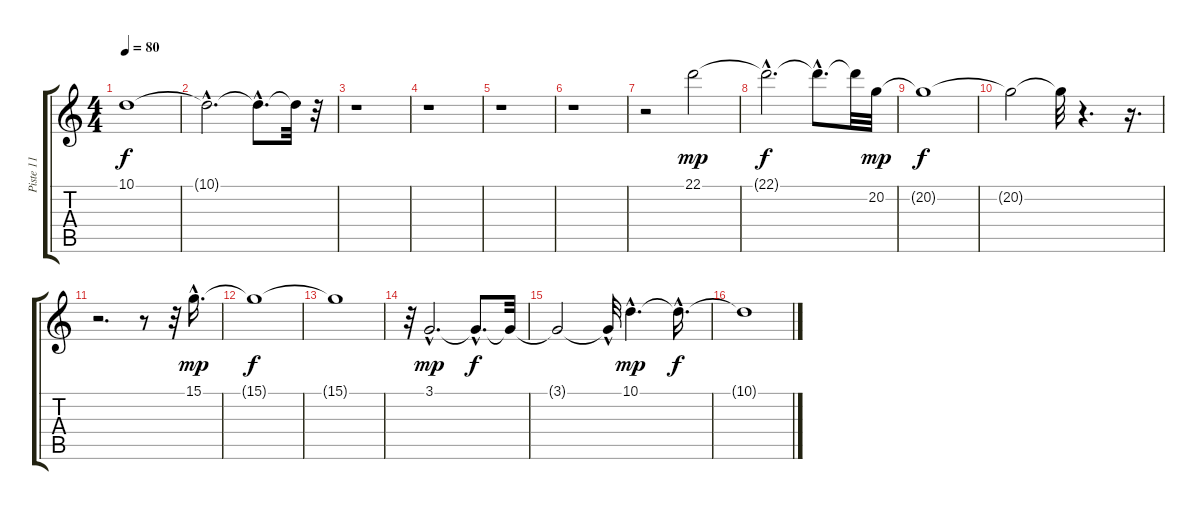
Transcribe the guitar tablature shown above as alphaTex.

\track ("Piste 11" "Piste 11") {instrument pad8sweep}
\staff {score tabs}
\tuning (E4 B3 G3 D3 A2 E2) {hide}
\ts (4 4)
\tempo 80
\clef g2
\ks c
10.1{t}.1{dy f} |
10.1{hac t}.2{d} 10.1{hac t}.8{d} 10.1{t}.32 r.32 |
r.1 |
r.1 |
r.1 |
r.1 |
r.2 22.1.2{dy mp} |
22.1{hac t}.2{d dy f} 22.1{hac t}.8{d} 22.1{t}.32 20.2.32{dy mp} |
20.2{t}.1{dy f} |
20.2{t}.2 20.2{t}.32 r.4{d} r.16{d} |
r.2{d} r.8 r.32 15.1{hac}.16{d dy mp} |
15.1{t}.1{dy f} |
15.1{t}.1 |
r.32 3.1{hac}.2{d dy mp} 3.1{hac t}.8{d dy f} 3.1{t}.32 |
3.1{t}.2 3.1{hac t}.32 10.1{hac}.4{d dy mp} 10.1{hac t}.16{d dy f} |
10.1{t}.1
